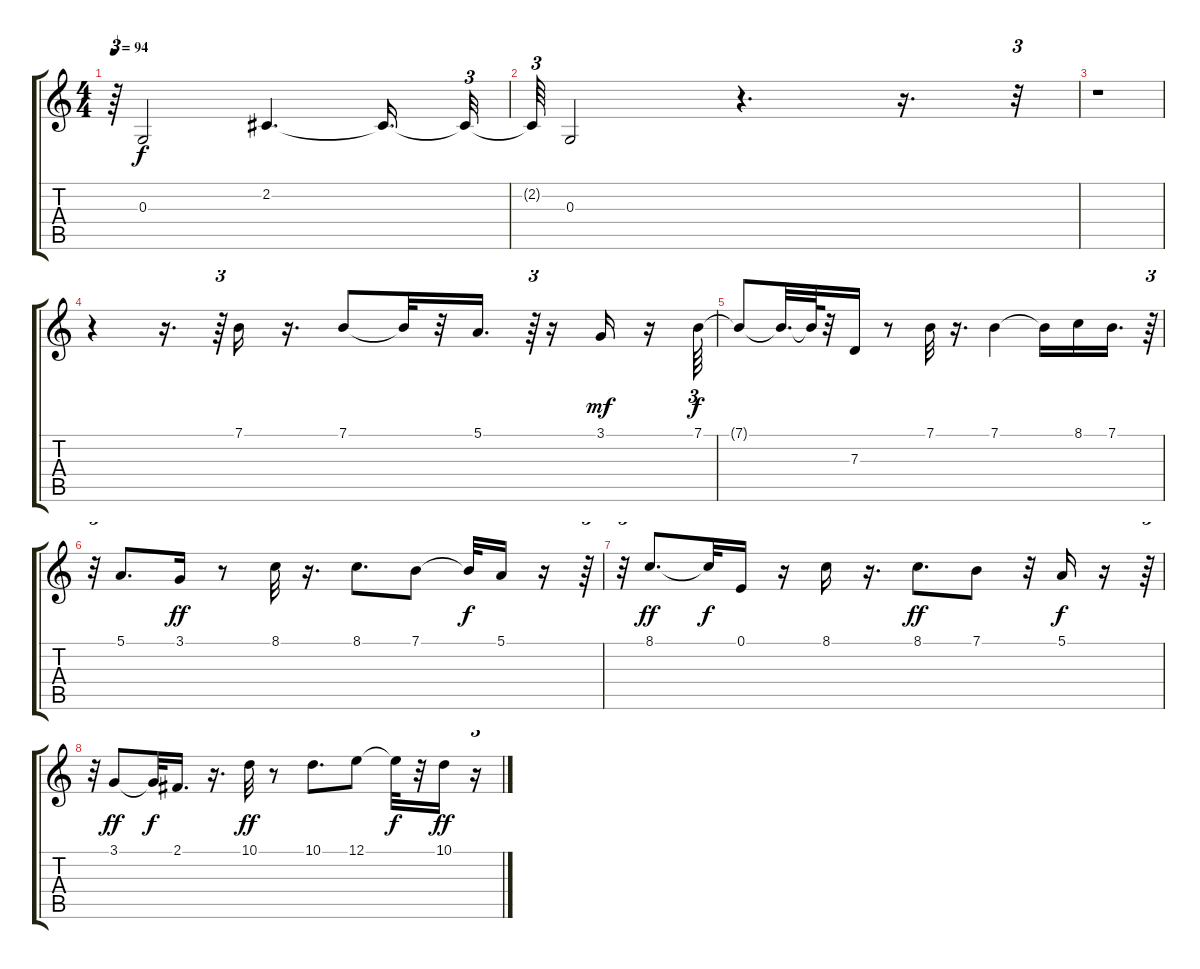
\track "" {instrument voiceoohs}
\staff {score tabs}
\tuning (E4 B3 G3 D3 A2 E2) {hide}
\ts (4 4)
\tempo 94
\clef g2
\ks c
r.64{tu (3 2) dy f} 0.3.2 2.2.4{d} 2.2{t}.16{d} 2.2{t}.32{tu (3 2)} |
2.2{t}.64{tu (3 2)} 0.3.2 r.4{d} r.16{d} r.32{tu (3 2)} |
r.1 |
r.4 r.16{d} r.64{tu (3 2)} 7.1.16 r.16{d} 7.1.8 7.1{t}.32 r.32 5.1.16{d} r.64{tu (3 2)} r.16 3.1.16{dy mf} r.16 7.1.64{tu (3 2) dy f} |
7.1{t}.8 7.1{t}.32{d} 7.1{t}.64 r.32 7.3.16 r.8 7.1.32 r.16{d} 7.1.4 7.1{t}.16 8.1.16 7.1.16{d} r.64{tu (3 2)} |
r.32{tu (3 2)} 5.1.8{d} 3.1.16{dy ff} r.8 8.1.32 r.16{d} 8.1.8{d} 7.1.8 7.1{t}.32{dy f} 5.1.16 r.16 r.64{tu (3 2)} |
r.32{tu (3 2)} 8.1.8{d dy ff} 8.1{t}.32{dy f} 0.1.16 r.16 8.1.16 r.16{d} 8.1.8{d dy ff} 7.1.8 r.32 5.1.16{dy f} r.16 r.64{tu (3 2)} |
r.32{tu (3 2)} 3.1.8{dy ff} 3.1{t}.32{dy f} 2.1.16{d} r.16{d} 10.1.32{dy ff} r.8 10.1.8{d} 12.1.8 12.1{t}.32{dy f} r.32 10.1.16{dy ff} r.16{tu (3 2)}
